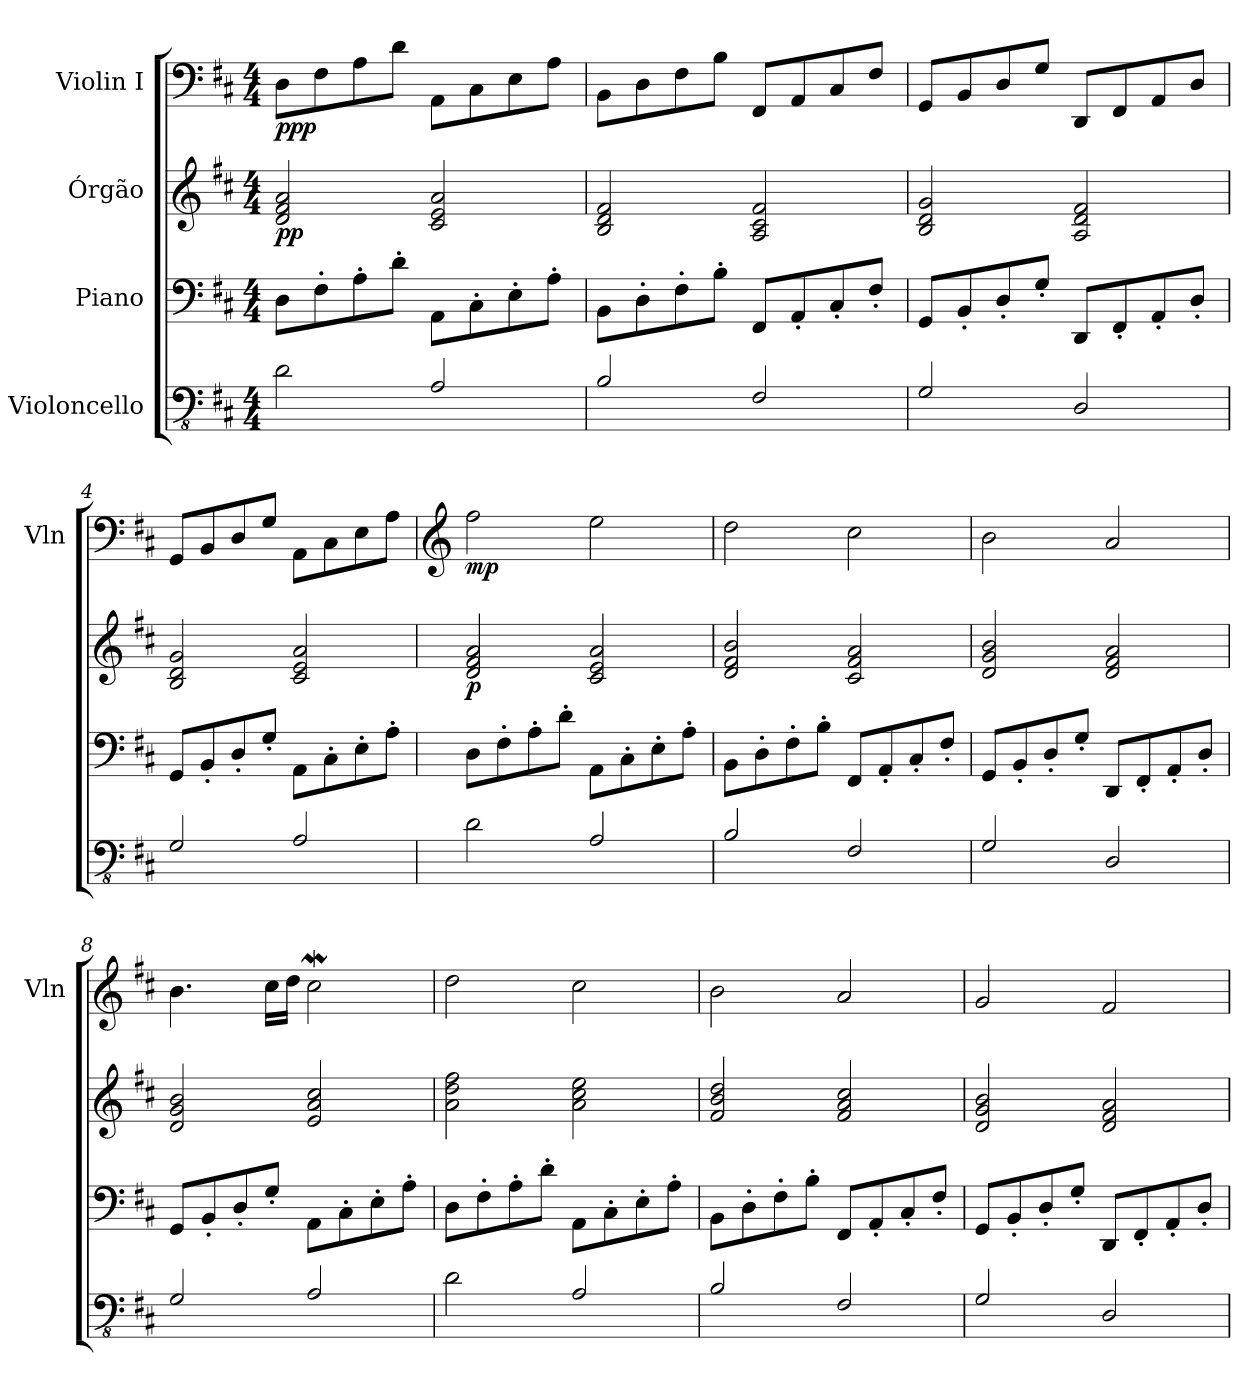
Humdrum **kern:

**kern	**kern	**kern	**dynam	**kern	**dynam
*part4	*part3	*part2	*part2	*part1	*part1
*staff4	*staff3	*staff2	*staff2	*staff1	*staff1
*I"Violoncello	*I"Piano	*I"Órgão	*	*I"Violin I	*
*	*	*	*	*I'Vln	*
*clefFv4	*clefF4	*clefG2	*	*clefF4	*
*ITrd7c12	*	*	*	*	*
*k[f#c#]	*k[f#c#]	*k[f#c#]	*	*k[f#c#]	*
*M4/4	*M4/4	*M4/4	*	*M4/4	*
*MM94	*MM94	*MM94	*	*MM94	*
=1	=1	=1	=1	=1	=1
!	!	!	!LO:DY:b	!	!LO:DY:b
2DD\	8D\L	2d/ 2f#/ 2a/	pp	8D\L	ppp
.	8F#'\	.	.	8F#\	.
.	8A'\	.	.	8A\	.
.	8d'\J	.	.	8d\J	.
2AAA/	8AA\L	2c#/ 2e/ 2a/	.	8AA\L	.
.	8C#'\	.	.	8C#\	.
.	8E'\	.	.	8E\	.
.	8A'\J	.	.	8A\J	.
=2	=2	=2	=2	=2	=2
2BBB/	8BB\L	2B/ 2d/ 2f#/	.	8BB\L	.
.	8D'\	.	.	8D\	.
.	8F#'\	.	.	8F#\	.
.	8B'\J	.	.	8B\J	.
2FFF#/	8FF#/L	2A/ 2c#/ 2f#/	.	8FF#/L	.
.	8AA'/	.	.	8AA/	.
.	8C#'/	.	.	8C#/	.
.	8F#'/J	.	.	8F#/J	.
=3	=3	=3	=3	=3	=3
2GGG/	8GG/L	2B/ 2d/ 2g/	.	8GG/L	.
.	8BB'/	.	.	8BB/	.
.	8D'/	.	.	8D/	.
.	8G'/J	.	.	8G/J	.
2DDD/	8DD/L	2A/ 2d/ 2f#/	.	8DD/L	.
.	8FF#'/	.	.	8FF#/	.
.	8AA'/	.	.	8AA/	.
.	8D'/J	.	.	8D/J	.
=4	=4	=4	=4	=4	=4
2GGG/	8GG/L	2B/ 2d/ 2g/	.	8GG/L	.
.	8BB'/	.	.	8BB/	.
.	8D'/	.	.	8D/	.
.	8G'/J	.	.	8G/J	.
2AAA/	8AA\L	2c#/ 2e/ 2a/	.	8AA\L	.
.	8C#'\	.	.	8C#\	.
.	8E'\	.	.	8E\	.
.	8A'\J	.	.	8A\J	.
!!LO:LB:g=z
=5	=5	=5	=5	=5	=5
*	*	*	*	*clefG2	*
!	!	!	!LO:DY:b	!	!LO:DY:b
2DD\	8D\L	2d/ 2f#/ 2a/	p	2ff#\	mp
.	8F#'\	.	.	.	.
.	8A'\	.	.	.	.
.	8d'\J	.	.	.	.
2AAA/	8AA\L	2c#/ 2e/ 2a/	.	2ee\	.
.	8C#'\	.	.	.	.
.	8E'\	.	.	.	.
.	8A'\J	.	.	.	.
=6	=6	=6	=6	=6	=6
2BBB/	8BB\L	2d/ 2f#/ 2b/	.	2dd\	.
.	8D'\	.	.	.	.
.	8F#'\	.	.	.	.
.	8B'\J	.	.	.	.
2FFF#/	8FF#/L	2c#/ 2f#/ 2a/	.	2cc#\	.
.	8AA'/	.	.	.	.
.	8C#'/	.	.	.	.
.	8F#'/J	.	.	.	.
=7	=7	=7	=7	=7	=7
2GGG/	8GG/L	2d/ 2g/ 2b/	.	2b\	.
.	8BB'/	.	.	.	.
.	8D'/	.	.	.	.
.	8G'/J	.	.	.	.
2DDD/	8DD/L	2d/ 2f#/ 2a/	.	2a/	.
.	8FF#'/	.	.	.	.
.	8AA'/	.	.	.	.
.	8D'/J	.	.	.	.
=8	=8	=8	=8	=8	=8
2GGG/	8GG/L	2d/ 2g/ 2b/	.	4.b\	.
.	8BB'/	.	.	.	.
.	8D'/	.	.	.	.
.	8G'/J	.	.	16cc#\LL	.
.	.	.	.	16dd\JJ	.
2AAA/	8AA\L	2e/ 2a/ 2cc#/	.	2cc#W\	.
.	8C#'\	.	.	.	.
.	8E'\	.	.	.	.
.	8A'\J	.	.	.	.
=9	=9	=9	=9	=9	=9
2DD\	8D\L	2a\ 2dd\ 2ff#\	.	2dd\	.
.	8F#'\	.	.	.	.
.	8A'\	.	.	.	.
.	8d'\J	.	.	.	.
2AAA/	8AA\L	2a\ 2cc#\ 2ee\	.	2cc#\	.
.	8C#'\	.	.	.	.
.	8E'\	.	.	.	.
.	8A'\J	.	.	.	.
!!LO:LB:g=z
=10	=10	=10	=10	=10	=10
2BBB/	8BB\L	2f#/ 2b/ 2dd/	.	2b\	.
.	8D'\	.	.	.	.
.	8F#'\	.	.	.	.
.	8B'\J	.	.	.	.
2FFF#/	8FF#/L	2f#/ 2a/ 2cc#/	.	2a/	.
.	8AA'/	.	.	.	.
.	8C#'/	.	.	.	.
.	8F#'/J	.	.	.	.
=11	=11	=11	=11	=11	=11
2GGG/	8GG/L	2d/ 2g/ 2b/	.	2g/	.
.	8BB'/	.	.	.	.
.	8D'/	.	.	.	.
.	8G'/J	.	.	.	.
2DDD/	8DD/L	2d/ 2f#/ 2a/	.	2f#/	.
.	8FF#'/	.	.	.	.
.	8AA'/	.	.	.	.
.	8D'/J	.	.	.	.
=	=	=	=	=	=
*-	*-	*-	*-	*-	*-
